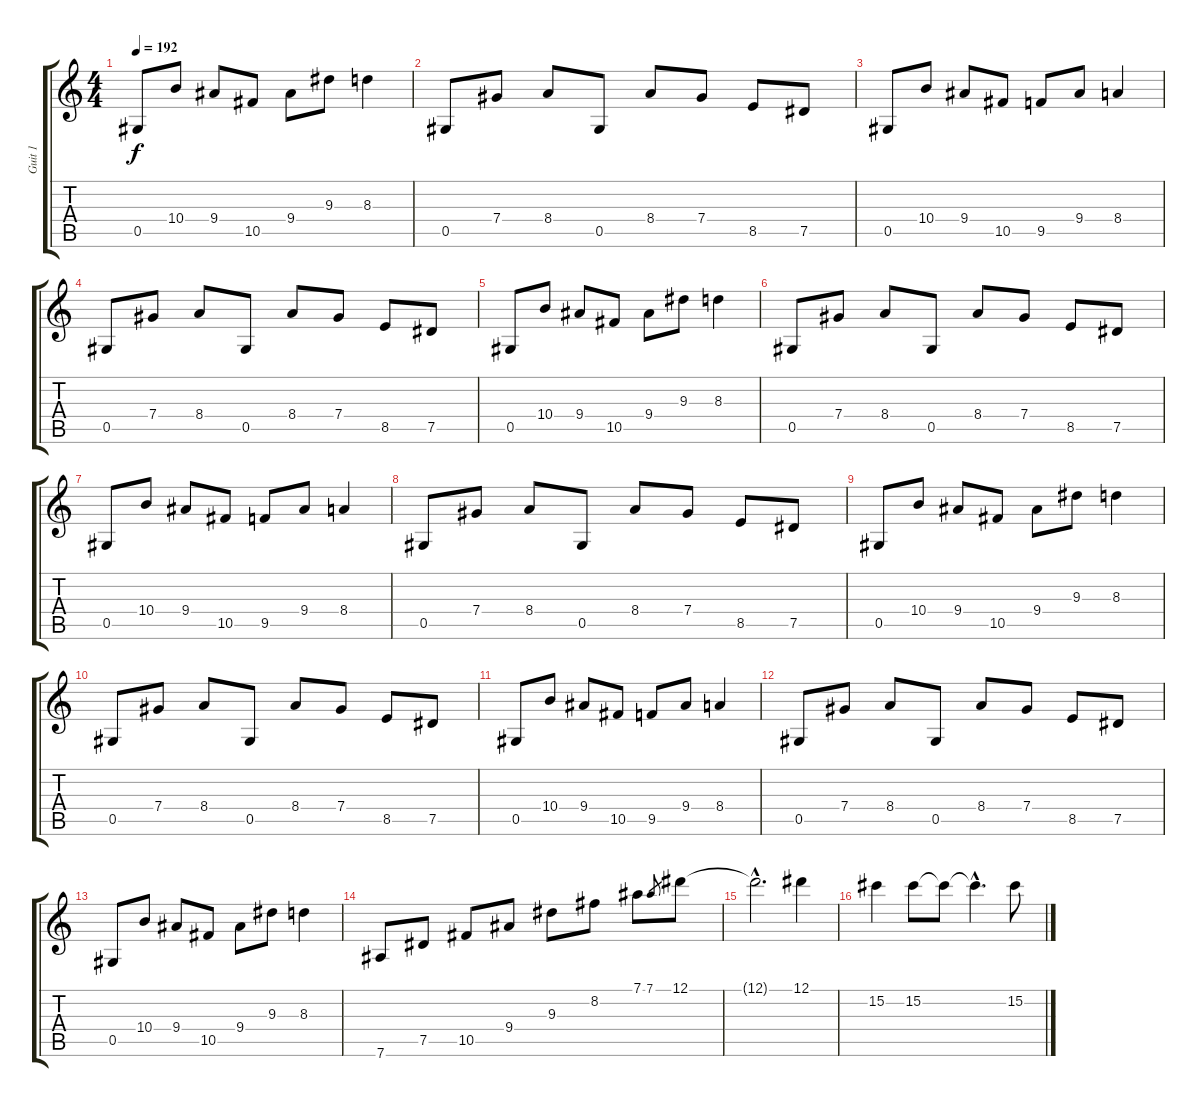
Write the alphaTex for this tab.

\track ("Guit 1" "Guit 1") {instrument distortionguitar}
\staff {score tabs}
\tuning (Eb4 Bb3 Gb3 Db3 Ab2 Eb2) {hide}
\ts (4 4)
\tempo 192
\clef g2
\ks c
0.5.8{dy f} 10.4.8 9.4.8 10.5.8 9.4.8 9.3.8 8.3.4 |
0.5.8 7.4.8 8.4.8 0.5.8 8.4.8 7.4.8 8.5.8 7.5.8 |
0.5.8 10.4.8 9.4.8 10.5.8 9.5.8 9.4.8 8.4.4 |
0.5.8 7.4.8 8.4.8 0.5.8 8.4.8 7.4.8 8.5.8 7.5.8 |
0.5.8 10.4.8 9.4.8 10.5.8 9.4.8 9.3.8 8.3.4 |
0.5.8 7.4.8 8.4.8 0.5.8 8.4.8 7.4.8 8.5.8 7.5.8 |
0.5.8 10.4.8 9.4.8 10.5.8 9.5.8 9.4.8 8.4.4 |
0.5.8 7.4.8 8.4.8 0.5.8 8.4.8 7.4.8 8.5.8 7.5.8 |
0.5.8 10.4.8 9.4.8 10.5.8 9.4.8 9.3.8 8.3.4 |
0.5.8 7.4.8 8.4.8 0.5.8 8.4.8 7.4.8 8.5.8 7.5.8 |
0.5.8 10.4.8 9.4.8 10.5.8 9.5.8 9.4.8 8.4.4 |
0.5.8 7.4.8 8.4.8 0.5.8 8.4.8 7.4.8 8.5.8 7.5.8 |
0.5.8 10.4.8 9.4.8 10.5.8 9.4.8 9.3.8 8.3.4 |
7.6.8 7.5.8 10.5.8 9.4.8 9.3.8 8.2.8 7.1.8 7.1.8{gr} 12.1.8 |
12.1{hac t}.2{d} 12.1.4 |
15.2.4 15.2.8 15.2{t}.8 15.2{hac t}.4{d} 15.2.8
